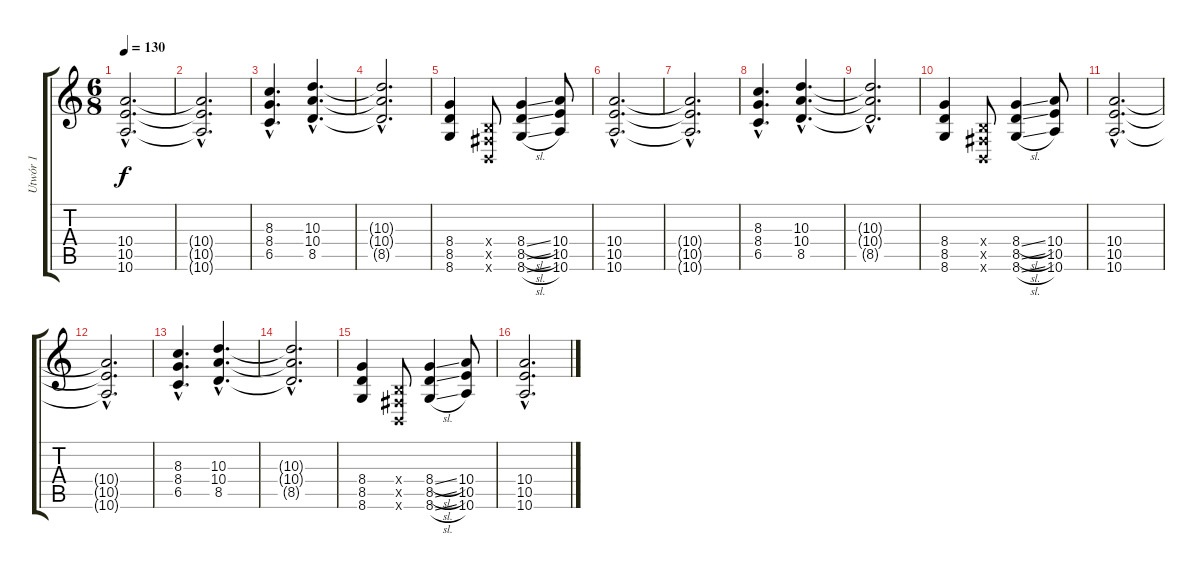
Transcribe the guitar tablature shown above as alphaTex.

\track ("Utwór 1" "Utwór 1") {instrument distortionguitar}
\staff {score tabs}
\tuning (Db4 Ab3 E3 B2 Gb2 B1) {hide}
\ts (6 8)
\tempo 130
\clef g2
\ks c
(10.4{hac} 10.5{hac} 10.6{hac}).2{d dy f} |
(10.4{hac t} 10.5{hac t} 10.6{hac t}).2{d} |
(8.3{hac} 8.4{hac} 6.5{hac}).4{d} (10.3{hac} 10.4{hac} 8.5{hac}).4{d} |
(10.3{hac t} 10.4{hac t} 8.5{hac t}).2{d} |
(8.4 8.5 8.6).4 (0.4{x} 0.5{x} 0.6{x}).8 (8.4{sl} 8.5{sl} 8.6{sl}).4 (10.4 10.5 10.6).8 |
(10.4{hac} 10.5{hac} 10.6{hac}).2{d} |
(10.4{hac t} 10.5{hac t} 10.6{hac t}).2{d} |
(8.3{hac} 8.4{hac} 6.5{hac}).4{d} (10.3{hac} 10.4{hac} 8.5{hac}).4{d} |
(10.3{hac t} 10.4{hac t} 8.5{hac t}).2{d} |
(8.4 8.5 8.6).4 (0.4{x} 0.5{x} 0.6{x}).8 (8.4{sl} 8.5{sl} 8.6{sl}).4 (10.4 10.5 10.6).8 |
(10.4{hac} 10.5{hac} 10.6{hac}).2{d} |
(10.4{hac t} 10.5{hac t} 10.6{hac t}).2{d} |
(8.3{hac} 8.4{hac} 6.5{hac}).4{d} (10.3{hac} 10.4{hac} 8.5{hac}).4{d} |
(10.3{hac t} 10.4{hac t} 8.5{hac t}).2{d} |
(8.4 8.5 8.6).4 (0.4{x} 0.5{x} 0.6{x}).8 (8.4{sl} 8.5{sl} 8.6{sl}).4 (10.4 10.5 10.6).8 |
(10.4{hac} 10.5{hac} 10.6{hac}).2{d}
